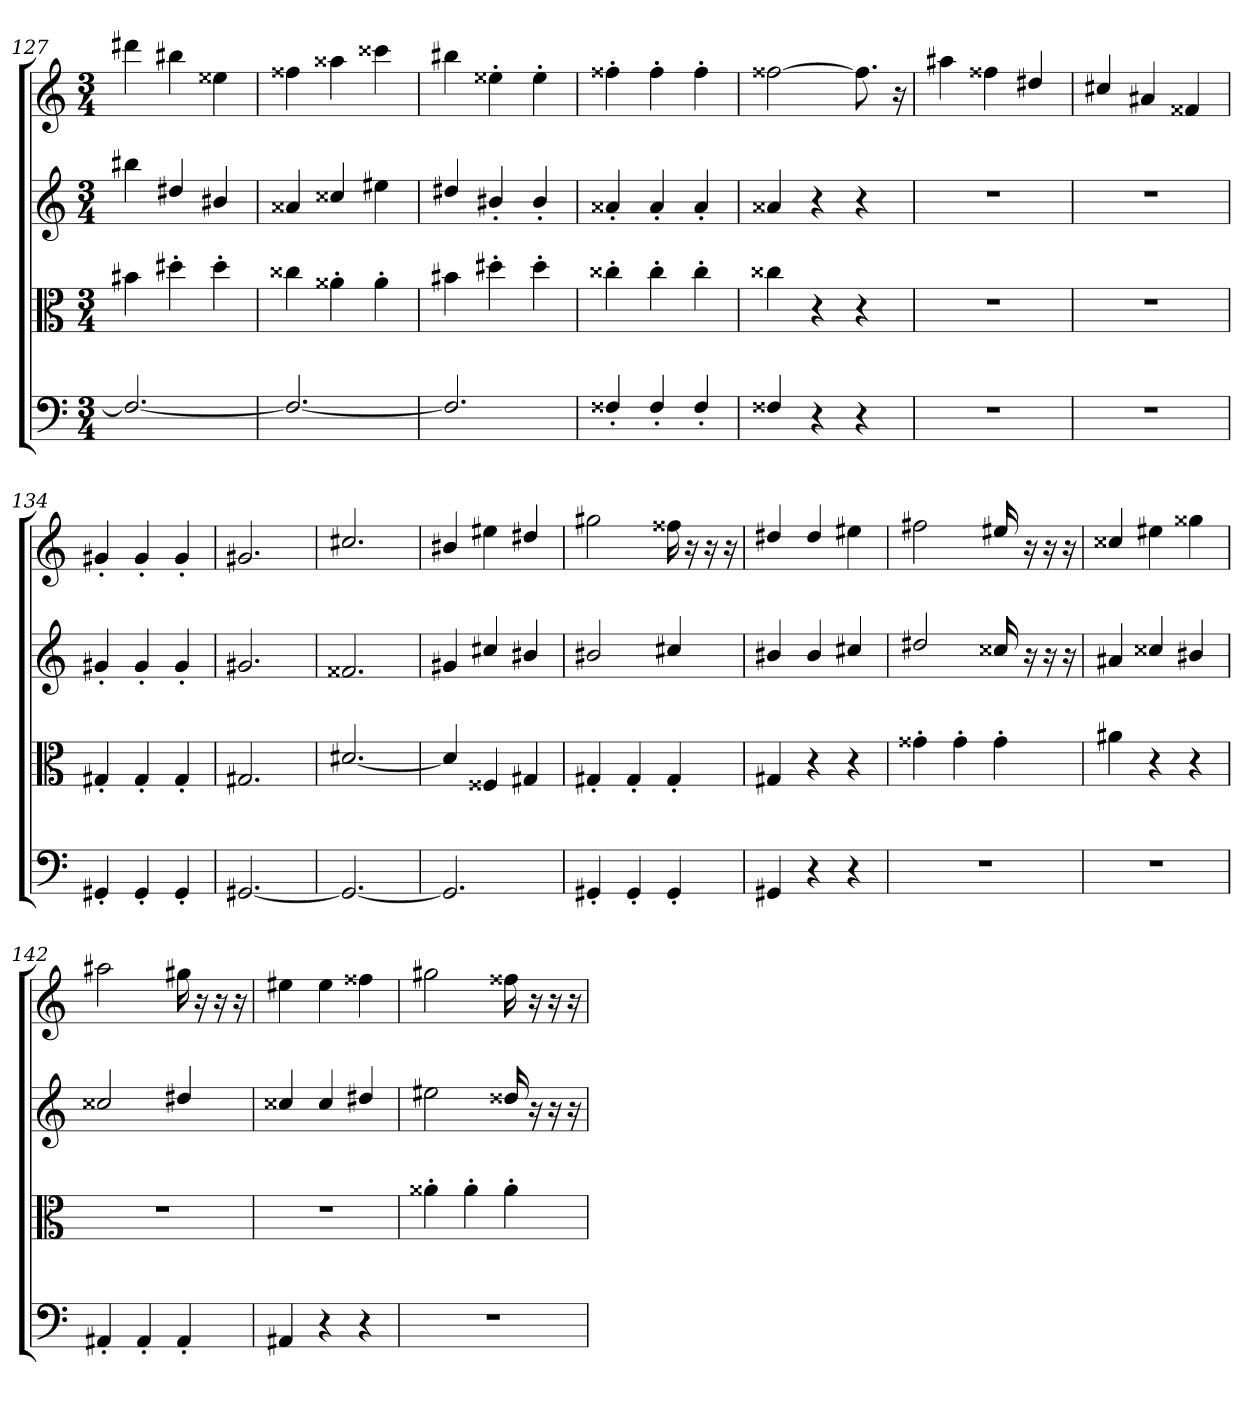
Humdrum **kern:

**kern	**kern	**kern	**kern
*part4	*part3	*part2	*part1
*staff4	*staff3	*staff2	*staff1
*clefF4	*clefC3	*clefG2	*clefG2
*k[]	*k[]	*k[]	*k[]
*M3/4	*M3/4	*M3/4	*M3/4
=127	=127	=127	=127
2.F##/_	4b#X\	4bb#X\	4ddd#X\
.	4dd#X'\	4dd#X/	4bb#X\
.	4dd#'\	4b#X/	4ee##X\
=128	=128	=128	=128
2.F##/_	4cc##X\	4a##X/	4ff##X\
.	4a##X'\	4cc##X/	4aa##X\
.	4a##'\	4ee#X\	4ccc##X\
=129	=129	=129	=129
2.F##/]	4b#X\	4dd#X/	4bb#X\
.	4dd#X'\	4b#X'/	4ee##X'\
.	4dd#'\	4b#'/	4ee##'\
=130	=130	=130	=130
4F##X'/	4cc##X'\	4a##X'/	4ff##X'\
4F##'/	4cc##'\	4a##'/	4ff##'\
4F##'/	4cc##'\	4a##'/	4ff##'\
=131	=131	=131	=131
4F##X/	4cc##X\	4a##X/	[2ff##X\
4r	4r	4r	.
4r	4r	4r	8.ff##\]
.	.	.	16r
=132	=132	=132	=132
2.r	2.r	2.r	4aa#X\
.	.	.	4ff##X\
.	.	.	4dd#X/
=133	=133	=133	=133
2.r	2.r	2.r	4cc#X/
.	.	.	4a#X/
.	.	.	4f##X/
=134	=134	=134	=134
4GG#X'/	4G#X'/	4g#X'/	4g#X'/
4GG#'/	4G#'/	4g#'/	4g#'/
4GG#'/	4G#'/	4g#'/	4g#'/
=135	=135	=135	=135
[2.GG#X/	2.G#X/	2.g#X/	2.g#X/
=136	=136	=136	=136
2.GG#/_	[2.d#X/	2.f##X/	2.cc#X/
=137	=137	=137	=137
2.GG#/]	4d#/]	4g#X/	4b#X/
.	4F##X/	4cc#X/	4ee#X\
.	4G#X/	4b#X/	4dd#X/
=138	=138	=138	=138
4GG#X'/	4G#X'/	2b#X/	2gg#X\
4GG#'/	4G#'/	.	.
4GG#'/	4G#'/	4cc#X/	16ff##X\
.	.	.	16r
.	.	.	16r
.	.	.	16r
=139	=139	=139	=139
4GG#X/	4G#X/	4b#X/	4dd#X/
4r	4r	4b#/	4dd#/
4r	4r	4cc#X/	4ee#X\
=140	=140	=140	=140
2.r	4g##X'\	2dd#X/	2ff#X\
.	4g##'\	.	.
.	4g##'\	16cc##X/	16ee#X/
.	.	16r	16r
.	.	16r	16r
.	.	16r	16r
=141	=141	=141	=141
2.r	4a#X\	4a#X/	4cc##X/
.	4r	4cc##X/	4ee#X\
.	4r	4b#X/	4gg##X\
=142	=142	=142	=142
4AA#X'/	2.r	2cc##X/	2aa#X\
4AA#'/	.	.	.
4AA#'/	.	4dd#X/	16gg#X\
.	.	.	16r
.	.	.	16r
.	.	.	16r
=143	=143	=143	=143
4AA#X/	2.r	4cc##X/	4ee#X\
4r	.	4cc##/	4ee#\
4r	.	4dd#X/	4ff##X\
=144	=144	=144	=144
2.r	4a##X'\	2ee#X\	2gg#X\
.	4a##'\	.	.
.	4a##'\	16dd##X/	16ff##X\
.	.	16r	16r
.	.	16r	16r
.	.	16r	16r
=	=	=	=
*-	*-	*-	*-
